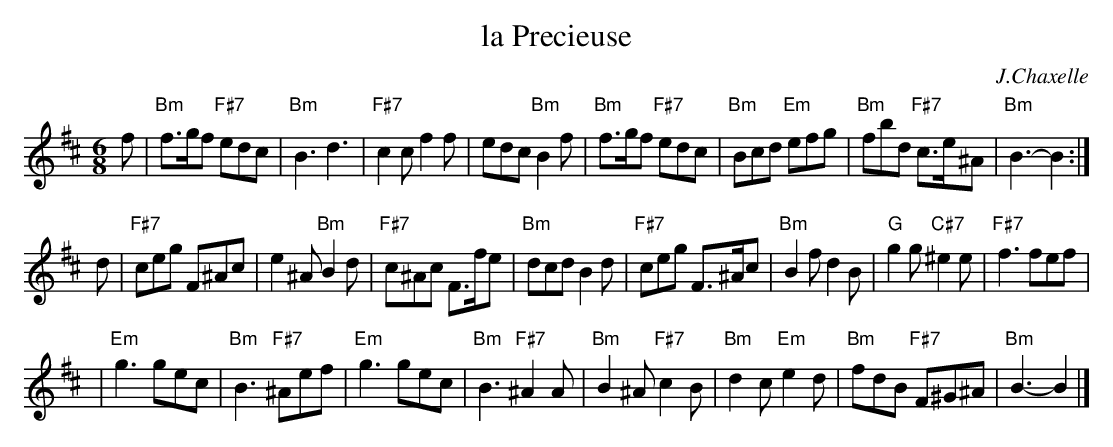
X:1
T: la Precieuse
C: J.Chaxelle
M: 6/8
L: 1/8
K: Bm
f \
| "Bm"f>gf "F#7"edc | "Bm"B3 d3 | "F#7"c2c f2f | edc "Bm"B2f \
| "Bm"f>gf "F#7"edc | "Bm"Bcd "Em"efg | "Bm"fbd "F#7"c>e^A | "Bm"B3- B2 :|
d \
| "F#7"ceg F^Ac | e2^A "Bm"B2d | "F#7"c^Ac F>fe | "Bm"dcd B2d \
| "F#7"ceg F>^Ac | "Bm"B2f d2B | "G"g2g "C#7"^e2e | "F#7"f3 fef |
| "Em"g3 gec | "Bm"B3 "F#7"^Aef | "Em"g3 gec | "Bm"B3 "F#7"^A2A \
| "Bm"B2^A "F#7"c2B | "Bm"d2c "Em"e2d | "Bm"fdB "F#7"F^G^A | "Bm"B3- B2 |]
